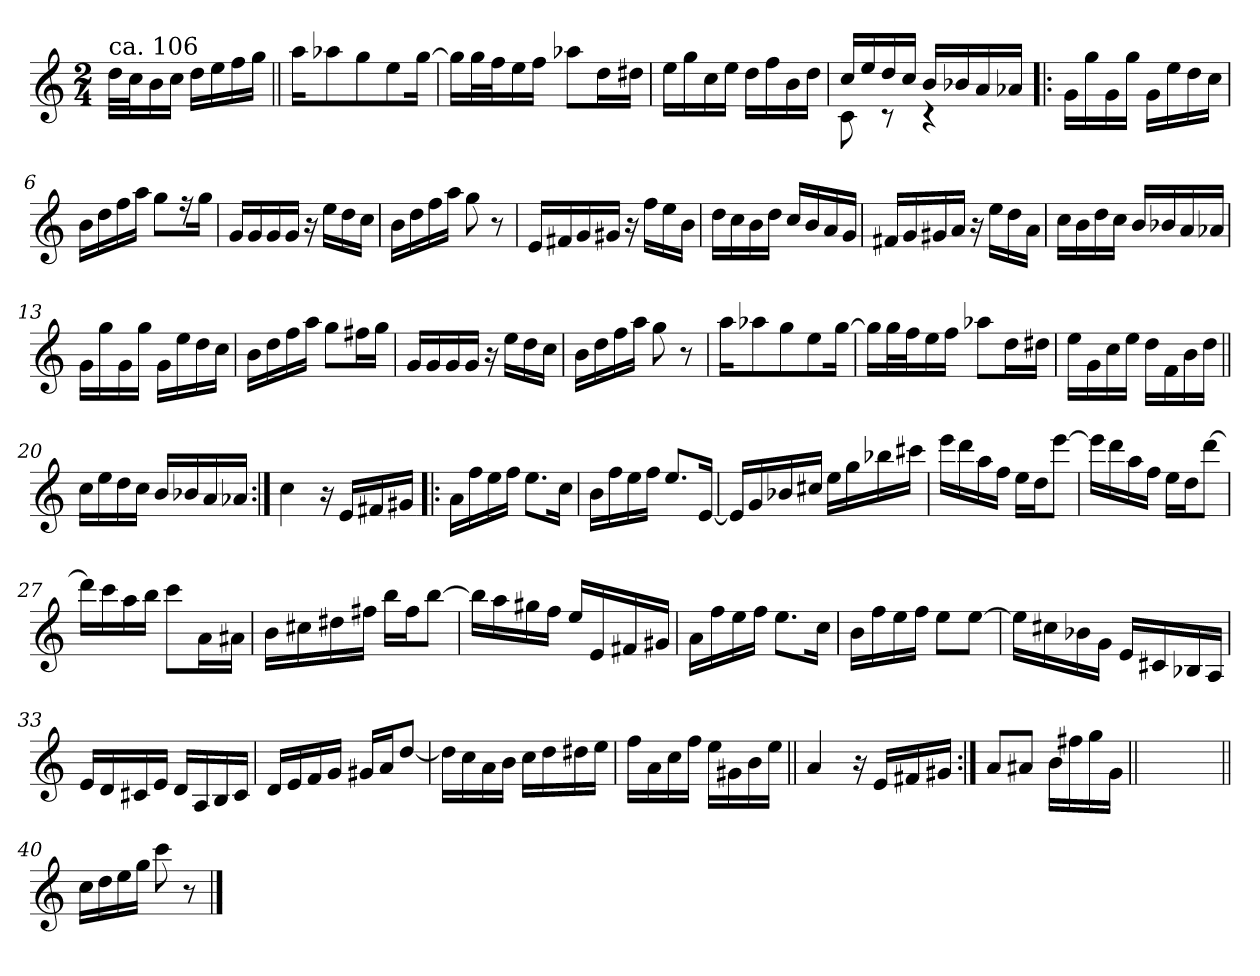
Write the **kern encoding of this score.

**kern
*part1
*staff1
*clefG2
*k[]
*C:
*M2/4
=
!LO:TX:a:t=ca. 106
32dd\LLL
32cc\J
16b\
16cc\JJ
16dd\LL
16ee\
16ff\
16gg\JJ
=1||
16aa\KL
8aa-X\
8gg\
8ee\
[16gg\Jk
=2
16gg\LL]
32gg\L
32ff\J
16ee\
16ff\JJ
8aa-X\L
16dd\L
16dd#X\JJ
=3
16ee\LL
16gg\
16cc\
16ee\JJ
16dd\LL
16ff\
16b\
16dd\JJ
=4
*^
16cc/LL	8c!\
16ee/	.
16dd/	8rc
16cc/JJ	.
16b/LL	4rc
16b-X/	.
16a/	.
16a-X/JJ	.
*v	*v
!!LO:LB:g=z
=5!|:
16g\LL
16gg\
16g\
16gg\JJ
16g\LL
16ee\
16dd\
16cc\JJ
=6
16b\LL
16dd\
16ff\
16aa\JJ
8gg\L
16r
16gg\Jk
=7
16g/LL
16g/
16g/
16g/JJ
16r
16ee\LL
16dd\
16cc\JJ
=8
16b\LL
16dd\
16ff\
16aa\JJ
8gg\
8r
!!LO:LB:g=z
=9
16e/LL
16f#X/
16g/
16g#X/JJ
16r
16ff\LL
16ee\
16b\JJ
=10
16dd\LL
16cc\
16b\
16dd\JJ
16cc/LL
16b/
16a/
16g/JJ
=11
16f#X/LL
16g/
16g#X/
16a/JJ
16r
16ee\LL
16dd\
16a\JJ
=12
16cc\LL
16b\
16dd\
16cc\JJ
16b/LL
16b-X/
16a/
16a-X/JJ
!!LO:LB:g=z
=13
16g\LL
16gg\
16g\
16gg\JJ
16g\LL
16ee\
16dd\
16cc\JJ
=14
16b\LL
16dd\
16ff\
16aa\JJ
8gg\L
16ff#X\L
16gg\JJ
=15
16g/LL
16g/
16g/
16g/JJ
16r
16ee\LL
16dd\
16cc\JJ
=16
16b\LL
16dd\
16ff\
16aa\JJ
8gg\
8r
=17
16aa\KL
8aa-X\
8gg\
8ee\
[16gg\Jk
!!LO:LB:g=z
=18
16gg\LL]
32gg\L
32ff\J
16ee\
16ff\JJ
8aa-X\L
16dd\L
16dd#X\JJ
=19
16ee\LL
16g\
16cc\
16ee\JJ
16dd\LL
16f\
16b\
16dd\JJ
=20||
16cc\LL
16ee\
16dd\
16cc\JJ
16b/LL
16b-X/
16a/
16a-X/JJ
=21:|!
4cc\
16r
16e/LL
16f#X/
16g#X/JJ
!!LO:LB:g=z
=22!|:
16a\LL
16ff\
16ee\
16ff\JJ
8.ee\L
16cc\Jk
=23
16b\LL
16ff\
16ee\
16ff\JJ
8.ee/L
[16e/Jk
=24
16e/LL]
16g/
16b-X/
16cc#X/JJ
16ee\LL
16gg\
16bb-X\
16ccc#X\JJ
=25
16eee\LL
16ddd\
16aa\
16ff\JJ
16ee\LL
16dd\J
[8eee\J
=26
16eee\LL]
16ddd\
16aa\
16ff\JJ
16ee\LL
16dd\J
[8ddd\J
!!LO:LB:g=z
=27
16ddd\LL]
16ccc\
16aa\
16bb\JJ
8ccc\L
16a\L
16a#X\JJ
=28
16b\LL
16cc#X\
16dd#X\
16ff#X\JJ
16bb\LL
16ff#\J
[8bb\J
=29
16bb\LL]
16aa\
16gg#X\
16ff\JJ
16ee/LL
16e/
16f#X/
16g#X/JJ
=30
16a\LL
16ff\
16ee\
16ff\JJ
8.ee\L
16cc\Jk
=31
16b\LL
16ff\
16ee\
16ff\JJ
8ee\L
[8ee\J
!!LO:LB:g=z
=32
16ee\LL]
16cc#X\
16b-X\
16g\JJ
16e/LL
16c#X/
16B-X/
16A/JJ
=33
16e/LL
16d/
16c#X/
16e/JJ
16d/LL
16A/
16B/
16c#/JJ
=34
16d/LL
16e/
16f/
16g/JJ
16g#X/LL
16a/J
[8dd/J
=35
16dd\LL]
16cc\
16a\
16b\JJ
16cc\LL
16dd\
16dd#X\
16ee\JJ
!!LO:LB:g=z
=36
16ff\LL
16a\
16cc\
16ff\JJ
16ee\LL
16g#X\
16b\
16ee\JJ
=37||
4a/
16r
16e/LL
16f#X/
16g#X/JJ
=38:|!
8a/L
8a#X/J
16b\LL
16ff#X\
16gg\
16g\JJ
=39||
*stria0
2ryy
=40||
*stria5
16cc\LL
16dd\
16ee\
16gg\JJ
8ccc\
8r
==
*-
